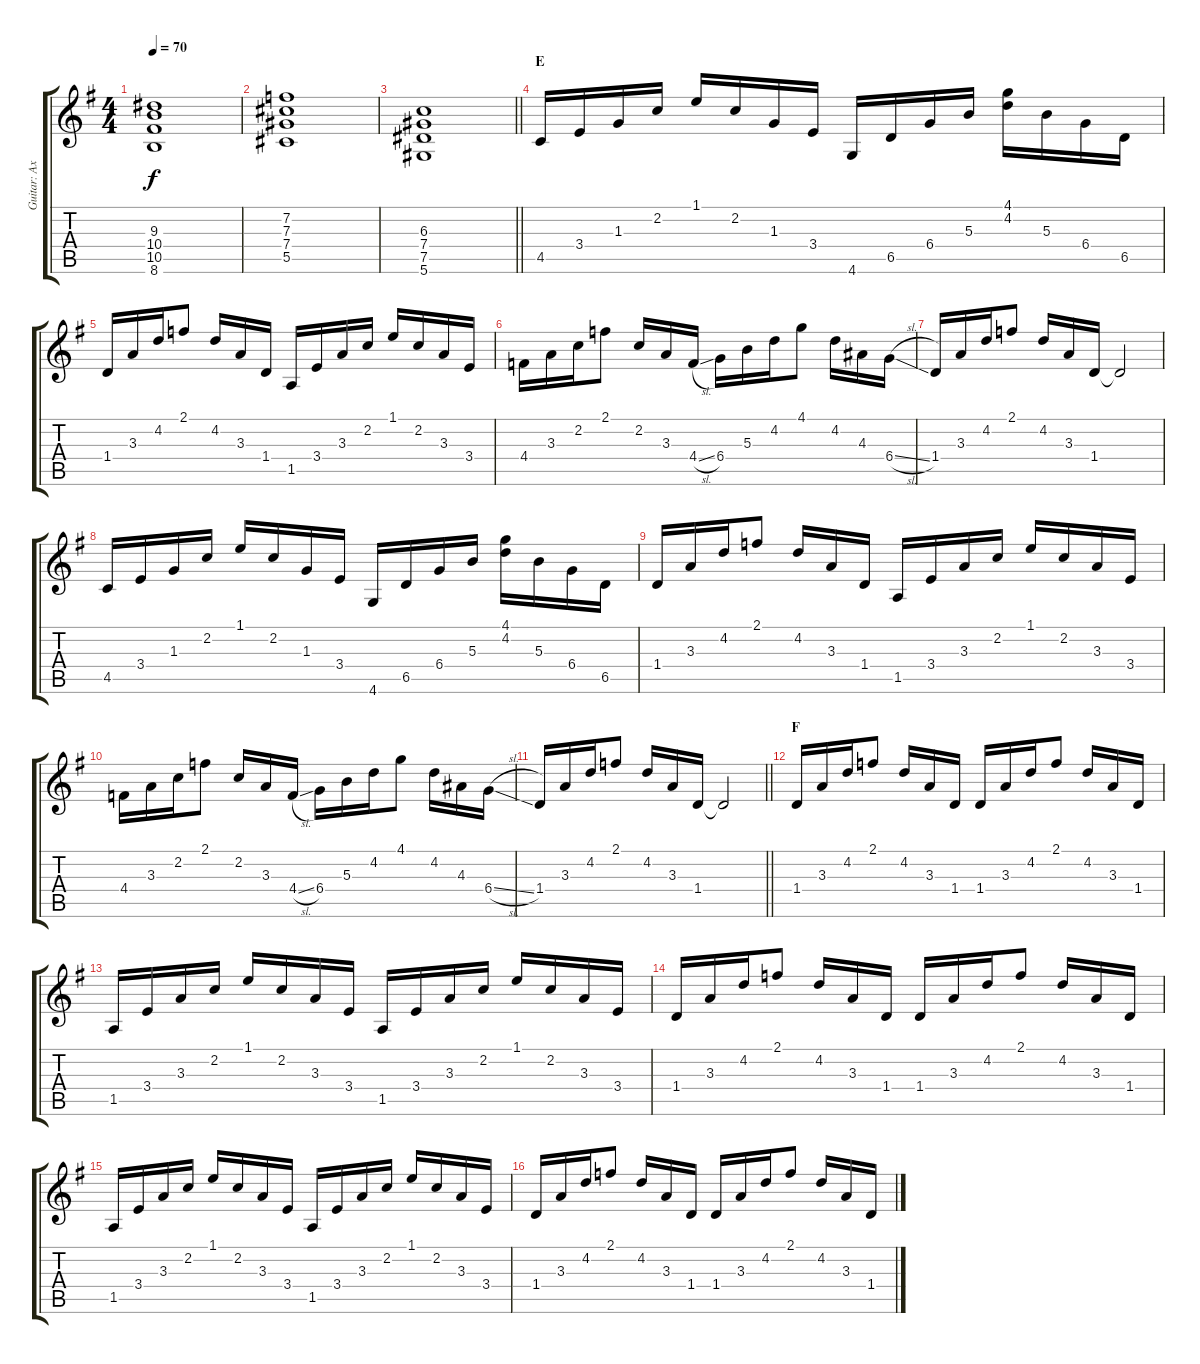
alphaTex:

\track ("Guitar: Axel" "Guitar: Ax") {instrument electricguitarclean}
\staff {score tabs}
\tuning (Eb4 Bb3 Gb3 Db3 Ab2 Eb2) {hide}
\ts (4 4)
\tempo 70
\clef g2
\ks g
(9.3 10.4 10.5 8.6).1{dy f} |
(7.2 7.3 7.4 5.5).1 |
\barLineRight lightlight
(6.3 7.4 7.5 5.6).1 |
\section ("" "E")
4.5.16 3.4.16 1.3.16 2.2.16 1.1.16 2.2.16 1.3.16 3.4.16 4.6.16 6.5.16 6.4.16 5.3.16 (4.1 4.2).16 5.3.16 6.4.16 6.5.16 |
1.4.16 3.3.16 4.2.16 2.1.8 4.2.16 3.3.16 1.4.16 1.5.16 3.4.16 3.3.16 2.2.16 1.1.16 2.2.16 3.3.16 3.4.16 |
4.4.16 3.3.16 2.2.16 2.1.8 2.2.16 3.3.16 4.4{sl}.16 6.4.16 5.3.16 4.2.16 4.1.8 4.2.16 4.3.16 6.4{sl}.16 |
1.4.16 3.3.16 4.2.16 2.1.8 4.2.16 3.3.16 1.4.16 1.4{t}.2 |
4.5.16 3.4.16 1.3.16 2.2.16 1.1.16 2.2.16 1.3.16 3.4.16 4.6.16 6.5.16 6.4.16 5.3.16 (4.1 4.2).16 5.3.16 6.4.16 6.5.16 |
1.4.16 3.3.16 4.2.16 2.1.8 4.2.16 3.3.16 1.4.16 1.5.16 3.4.16 3.3.16 2.2.16 1.1.16 2.2.16 3.3.16 3.4.16 |
4.4.16 3.3.16 2.2.16 2.1.8 2.2.16 3.3.16 4.4{sl}.16 6.4.16 5.3.16 4.2.16 4.1.8 4.2.16 4.3.16 6.4{sl}.16 |
\barLineRight lightlight
1.4.16 3.3.16 4.2.16 2.1.8 4.2.16 3.3.16 1.4.16 1.4{t}.2 |
\section ("" "F")
1.4.16 3.3.16 4.2.16 2.1.8 4.2.16 3.3.16 1.4.16 1.4.16 3.3.16 4.2.16 2.1.8 4.2.16 3.3.16 1.4.16 |
1.5.16 3.4.16 3.3.16 2.2.16 1.1.16 2.2.16 3.3.16 3.4.16 1.5.16 3.4.16 3.3.16 2.2.16 1.1.16 2.2.16 3.3.16 3.4.16 |
1.4.16 3.3.16 4.2.16 2.1.8 4.2.16 3.3.16 1.4.16 1.4.16 3.3.16 4.2.16 2.1.8 4.2.16 3.3.16 1.4.16 |
1.5.16 3.4.16 3.3.16 2.2.16 1.1.16 2.2.16 3.3.16 3.4.16 1.5.16 3.4.16 3.3.16 2.2.16 1.1.16 2.2.16 3.3.16 3.4.16 |
1.4.16 3.3.16 4.2.16 2.1.8 4.2.16 3.3.16 1.4.16 1.4.16 3.3.16 4.2.16 2.1.8 4.2.16 3.3.16 1.4.16
